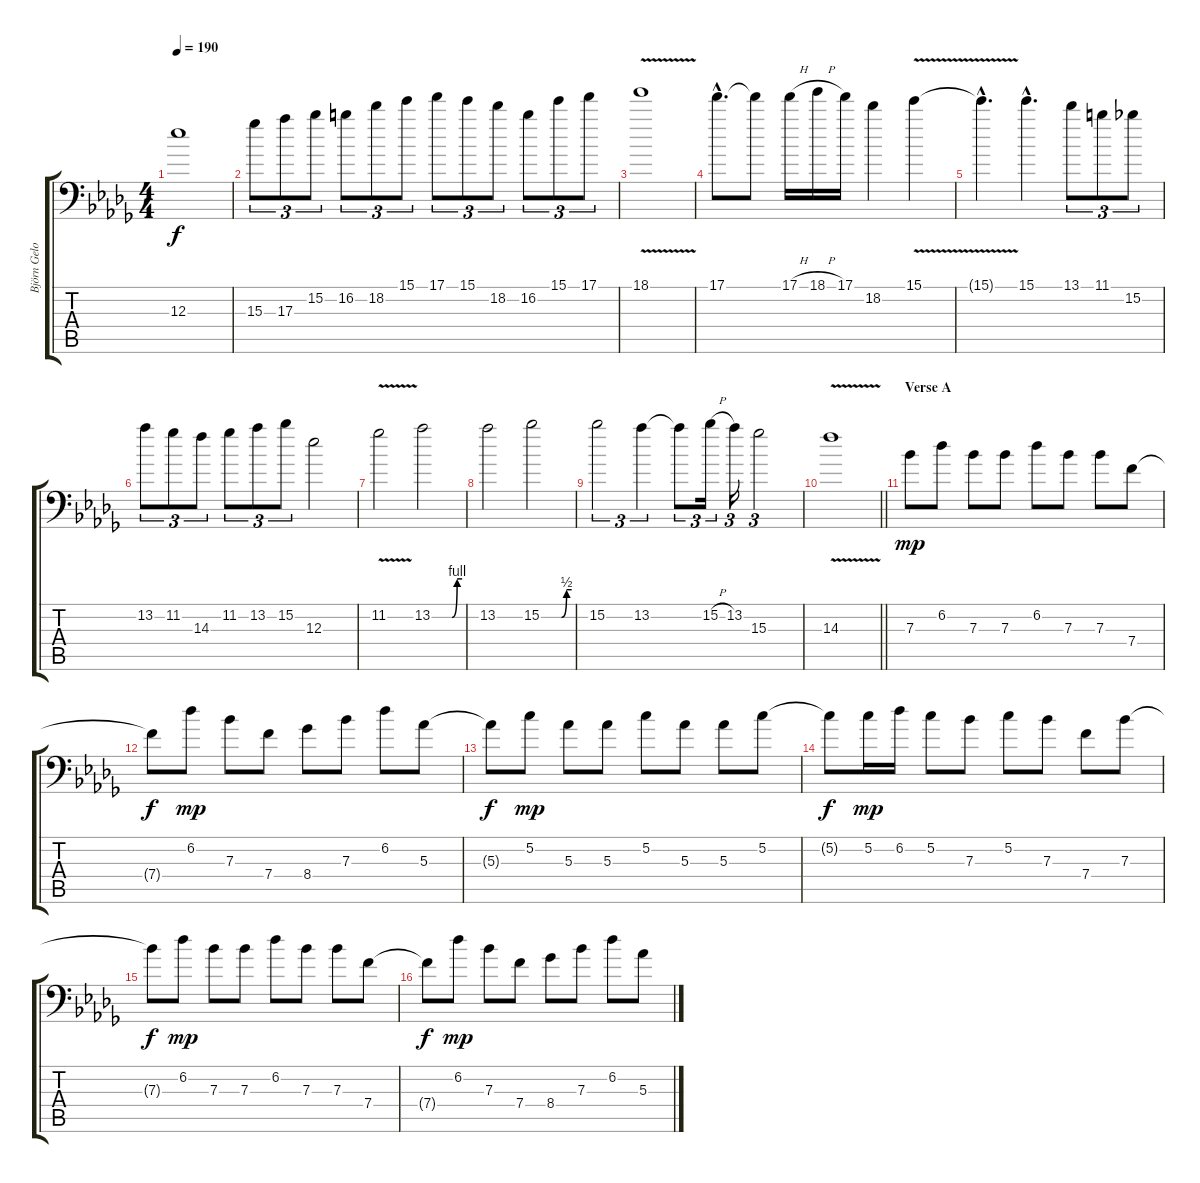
\track ("Björn Gelotte" "Björn Gelo") {instrument distortionguitar}
\staff {score tabs}
\tuning (C4 G3 Eb3 Bb2 F2 Bb1) {hide}
\ts (4 4)
\tempo 190
\clef f4
\ks db
12.3{t}.1{dy f} |
15.3.8{tu (3 2)} 17.3.8{tu (3 2)} 15.2.8{tu (3 2)} 16.2.8{tu (3 2)} 18.2.8{tu (3 2)} 15.1.8{tu (3 2)} 17.1.8{tu (3 2)} 15.1.8{tu (3 2)} 18.2.8{tu (3 2)} 16.2.8{tu (3 2)} 15.1.8{tu (3 2)} 17.1.8{tu (3 2)} |
18.1{v}.1 |
17.1{hac}.8{d} 17.1{t}.8 17.1{h}.16 18.1{h}.16 17.1.16 18.2.4 15.1{v}.4 |
15.1{hac t}.4{d} 15.1{hac}.4{d} 13.1.8{tu (3 2)} 11.1.8{tu (3 2)} 15.2.8{tu (3 2)} |
13.2.8{tu (3 2)} 11.2.8{tu (3 2)} 14.3.8{tu (3 2)} 11.2.8{tu (3 2)} 13.2.8{tu (3 2)} 15.2.8{tu (3 2)} 12.3.2 |
11.2{v}.2 13.2{be (custom 0 0 40 0 50 4 60 4)}.2 |
13.2.2 15.2{be (custom 0 0 40 0 50 2 60 2)}.2 |
15.2.2{tu (3 2)} 13.2.4{tu (3 2)} 13.2{t}.8{tu (3 2)} 15.2{h}.16{tu (3 2)} 13.2.16{tu (3 2)} 15.3.2{tu (3 2)} |
\barLineRight lightlight
14.3{v}.1 |
\section ("" "Verse A")
7.3.8{dy mp} 6.2.8 7.3.8 7.3.8 6.2.8 7.3.8 7.3.8 7.4.8 |
7.4{t}.8{dy f} 6.2.8{dy mp} 7.3.8 7.4.8 8.4.8 7.3.8 6.2.8 5.3.8 |
5.3{t}.8{dy f} 5.2.8{dy mp} 5.3.8 5.3.8 5.2.8 5.3.8 5.3.8 5.2.8 |
5.2{t}.8{dy f} 5.2.16{dy mp} 6.2.16 5.2.8 7.3.8 5.2.8 7.3.8 7.4.8 7.3.8 |
7.3{t}.8{dy f} 6.2.8{dy mp} 7.3.8 7.3.8 6.2.8 7.3.8 7.3.8 7.4.8 |
7.4{t}.8{dy f} 6.2.8{dy mp} 7.3.8 7.4.8 8.4.8 7.3.8 6.2.8 5.3.8
